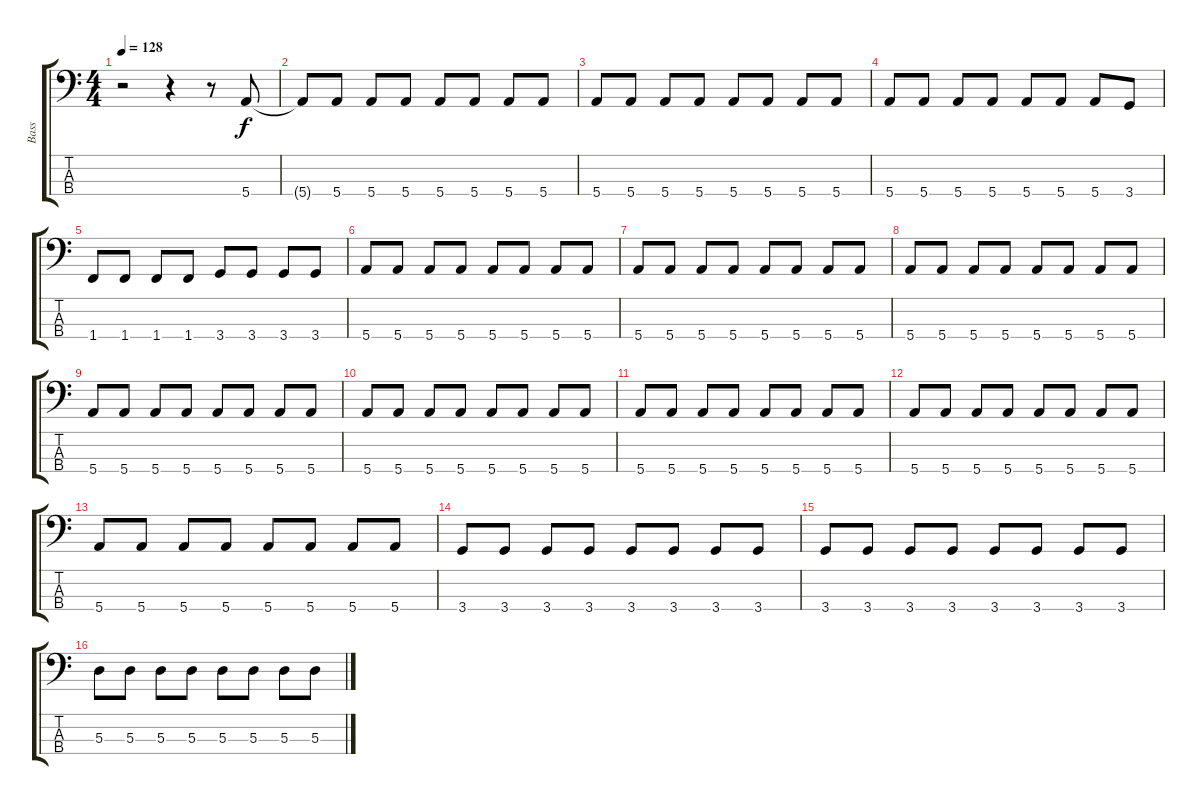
\track ("Bass" "Bass") {instrument slapbass1}
\staff {score tabs}
\tuning (G2 D2 A1 E1) {hide}
\ts (4 4)
\tempo 128
\clef f4
\ks c
r.2{dy f instrument slapbass1} r.4 r.8 5.4.8 |
5.4{t}.8 5.4.8 5.4.8 5.4.8 5.4.8 5.4.8 5.4.8 5.4.8 |
5.4.8 5.4.8 5.4.8 5.4.8 5.4.8 5.4.8 5.4.8 5.4.8 |
5.4.8 5.4.8 5.4.8 5.4.8 5.4.8 5.4.8 5.4.8 3.4.8 |
1.4.8 1.4.8 1.4.8 1.4.8 3.4.8 3.4.8 3.4.8 3.4.8 |
5.4.8 5.4.8 5.4.8 5.4.8 5.4.8 5.4.8 5.4.8 5.4.8 |
5.4.8 5.4.8 5.4.8 5.4.8 5.4.8 5.4.8 5.4.8 5.4.8 |
5.4.8 5.4.8 5.4.8 5.4.8 5.4.8 5.4.8 5.4.8 5.4.8 |
5.4.8 5.4.8 5.4.8 5.4.8 5.4.8 5.4.8 5.4.8 5.4.8 |
5.4.8 5.4.8 5.4.8 5.4.8 5.4.8 5.4.8 5.4.8 5.4.8 |
5.4.8 5.4.8 5.4.8 5.4.8 5.4.8 5.4.8 5.4.8 5.4.8 |
5.4.8 5.4.8 5.4.8 5.4.8 5.4.8 5.4.8 5.4.8 5.4.8 |
5.4.8 5.4.8 5.4.8 5.4.8 5.4.8 5.4.8 5.4.8 5.4.8 |
3.4.8 3.4.8 3.4.8 3.4.8 3.4.8 3.4.8 3.4.8 3.4.8 |
3.4.8 3.4.8 3.4.8 3.4.8 3.4.8 3.4.8 3.4.8 3.4.8 |
5.3.8 5.3.8 5.3.8 5.3.8 5.3.8 5.3.8 5.3.8 5.3.8
